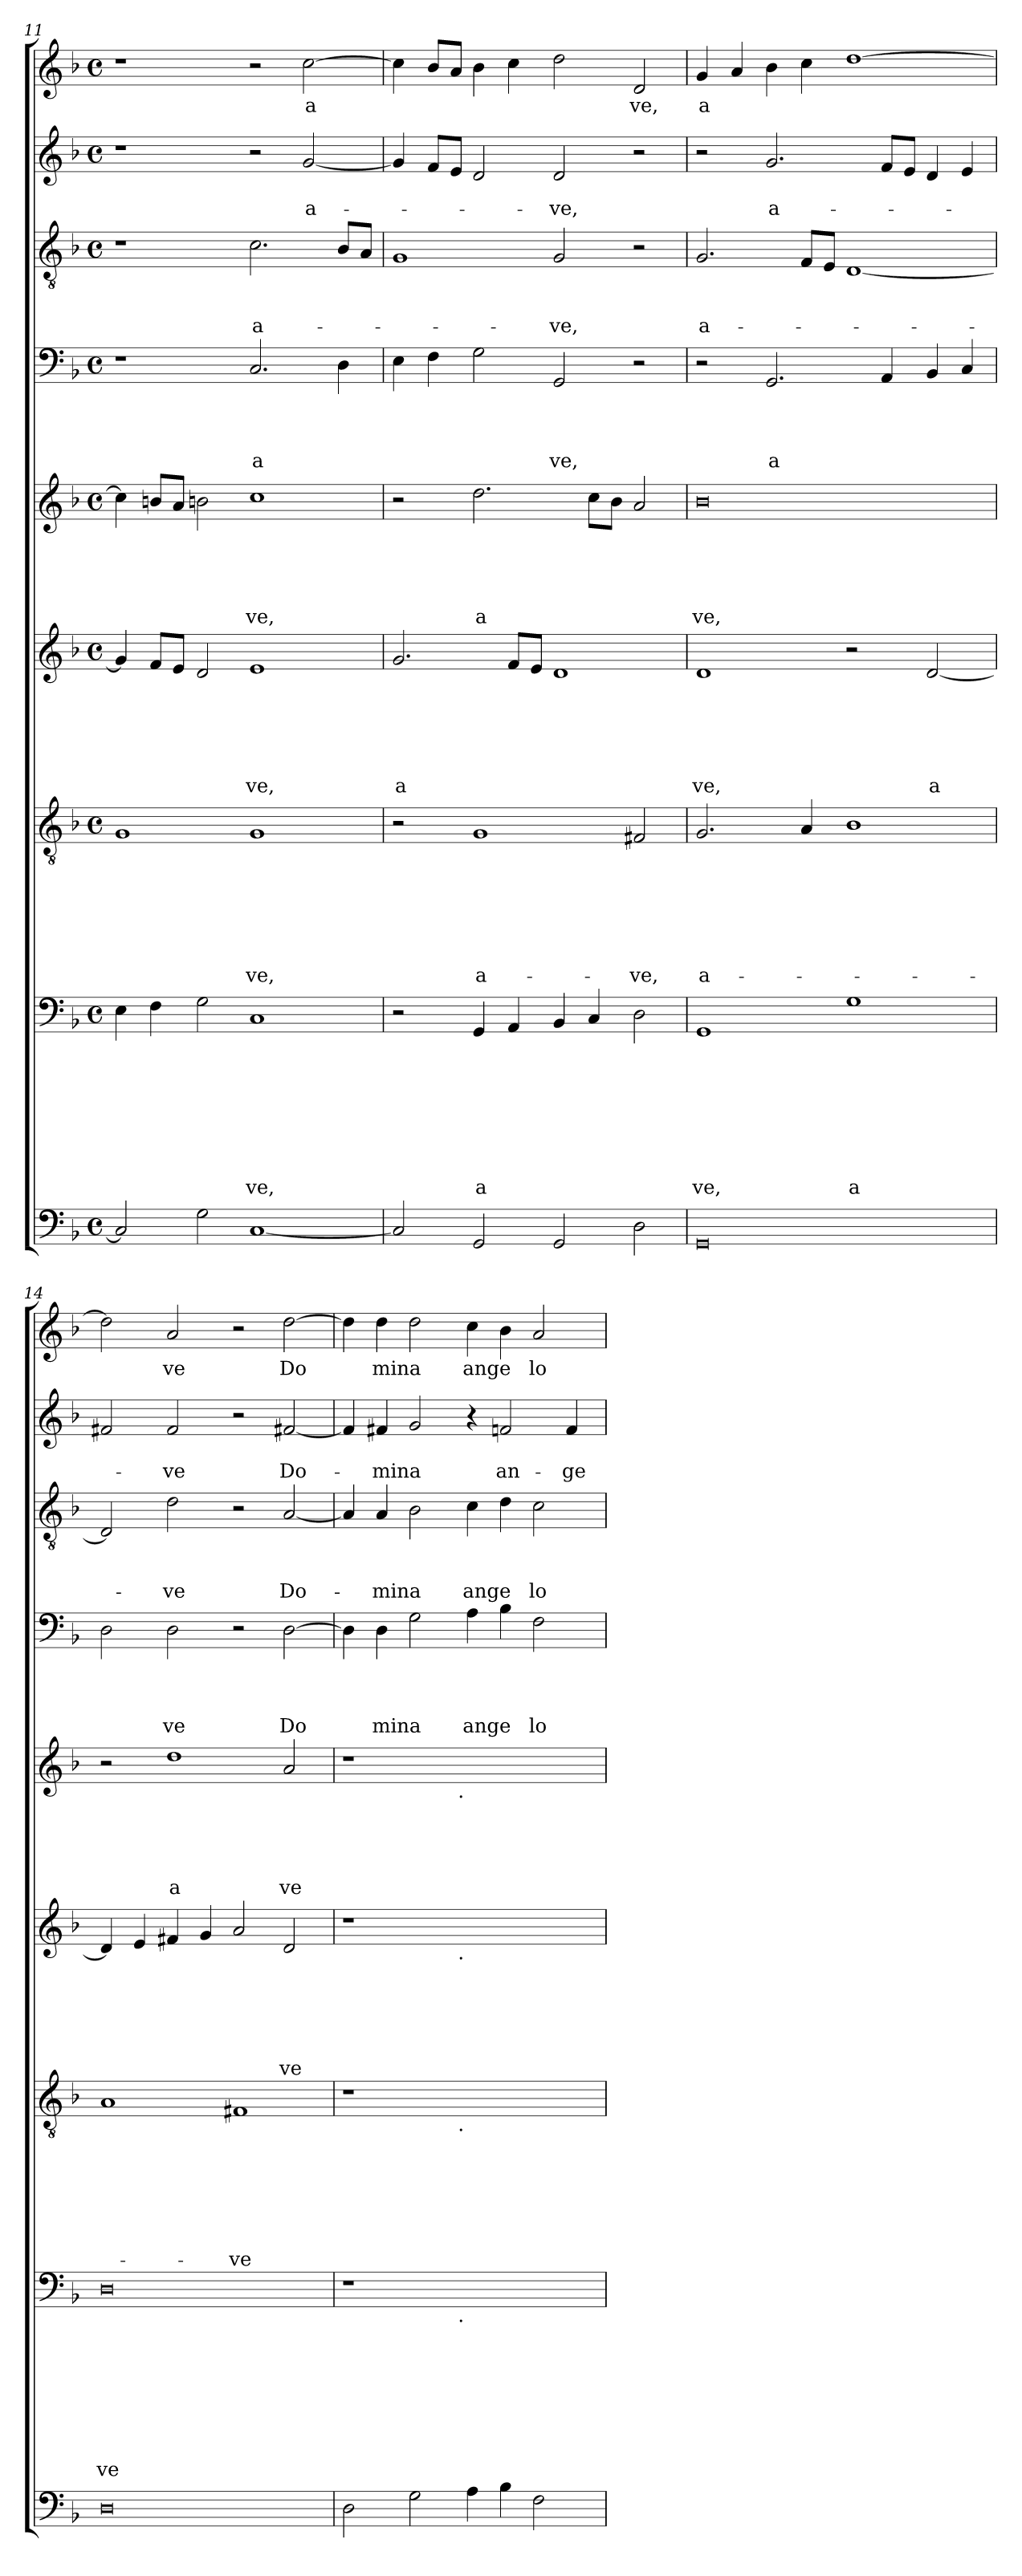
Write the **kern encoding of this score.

**kern	**kern	**text	**text	**text	**text	**text	**text	**text	**text	**kern	**text	**text	**text	**text	**text	**text	**text	**kern	**text	**text	**text	**text	**text	**text	**kern	**text	**text	**text	**text	**text	**kern	**text	**text	**text	**text	**kern	**text	**text	**text	**kern	**text	**text	**kern	**text
*part9	*part8	*part8	*part8	*part8	*part8	*part8	*part8	*part8	*part8	*part7	*part7	*part7	*part7	*part7	*part7	*part7	*part7	*part6	*part6	*part6	*part6	*part6	*part6	*part6	*part5	*part5	*part5	*part5	*part5	*part5	*part4	*part4	*part4	*part4	*part4	*part3	*part3	*part3	*part3	*part2	*part2	*part2	*part1	*part1
*staff9	*staff8	*staff8	*staff8	*staff8	*staff8	*staff8	*staff8	*staff8	*staff8	*staff7	*staff7	*staff7	*staff7	*staff7	*staff7	*staff7	*staff7	*staff6	*staff6	*staff6	*staff6	*staff6	*staff6	*staff6	*staff5	*staff5	*staff5	*staff5	*staff5	*staff5	*staff4	*staff4	*staff4	*staff4	*staff4	*staff3	*staff3	*staff3	*staff3	*staff2	*staff2	*staff2	*staff1	*staff1
!!LO:PB:g=z
*clefF4	*clefF4	*	*	*	*	*	*	*	*	*clefGv2	*	*	*	*	*	*	*	*clefG2	*	*	*	*	*	*	*clefG2	*	*	*	*	*	*clefF4	*	*	*	*	*clefGv2	*	*	*	*clefG2	*	*	*clefG2	*
*	*ITrd-3c-5	*	*	*	*	*	*	*	*	*ITrd-3c-5	*	*	*	*	*	*	*	*ITrd-3c-5	*	*	*	*	*	*	*ITrd-3c-5	*	*	*	*	*	*ITrd-3c-5	*	*	*	*	*ITrd-3c-5	*	*	*	*ITrd-3c-5	*	*	*ITrd-3c-5	*
*k[b-]	*k[b-e-]	*	*	*	*	*	*	*	*	*k[b-e-]	*	*	*	*	*	*	*	*k[b-e-]	*	*	*	*	*	*	*k[b-e-]	*	*	*	*	*	*k[b-e-]	*	*	*	*	*k[b-e-]	*	*	*	*k[b-e-]	*	*	*k[b-e-]	*
*F:	*B-:	*	*	*	*	*	*	*	*	*B-:	*	*	*	*	*	*	*	*B-:	*	*	*	*	*	*	*B-:	*	*	*	*	*	*B-:	*	*	*	*	*B-:	*	*	*	*B-:	*	*	*B-:	*
*M4/4	*M4/4	*	*	*	*	*	*	*	*	*M4/4	*	*	*	*	*	*	*	*M4/4	*	*	*	*	*	*	*M4/4	*	*	*	*	*	*M4/4	*	*	*	*	*M4/4	*	*	*	*M4/4	*	*	*M4/4	*
*met(c)	*met(c)	*	*	*	*	*	*	*	*	*met(c)	*	*	*	*	*	*	*	*met(c)	*	*	*	*	*	*	*met(c)	*	*	*	*	*	*met(c)	*	*	*	*	*met(c)	*	*	*	*met(c)	*	*	*met(c)	*
=11	=11	=11	=11	=11	=11	=11	=11	=11	=11	=11	=11	=11	=11	=11	=11	=11	=11	=11	=11	=11	=11	=11	=11	=11	=11	=11	=11	=11	=11	=11	=11	=11	=11	=11	=11	=11	=11	=11	=11	=11	=11	=11	=11	=11
2C/]	4A\	.	.	.	.	.	.	.	.	1c	.	.	.	.	.	.	.	4cc/]	.	.	.	.	.	.	4ff\]	.	.	.	.	.	1r	.	.	.	.	1r	.	.	.	1r	.	.	1r	.
.	4B-\	.	.	.	.	.	.	.	.	.	.	.	.	.	.	.	.	8b-/L	.	.	.	.	.	.	8een/L	.	.	.	.	.	.	.	.	.	.	.	.	.	.	.	.	.	.	.
.	.	.	.	.	.	.	.	.	.	.	.	.	.	.	.	.	.	8a/J	.	.	.	.	.	.	8dd/J	.	.	.	.	.	.	.	.	.	.	.	.	.	.	.	.	.	.	.
2G\	2c\	.	.	.	.	.	.	.	.	.	.	.	.	.	.	.	.	2g/	.	.	.	.	.	.	2een\	.	.	.	.	.	.	.	.	.	.	.	.	.	.	.	.	.	.	.
!	!	!	!	!	!	!	!	!	!LO:LY:b	!	!	!	!	!	!	!	!LO:LY:b	!	!	!	!	!	!	!LO:LY:b	!	!	!	!	!	!LO:LY:b	!	!	!	!	!LO:LY:b	!	!	!	!LO:LY:b	!	!	!	!	!
[<1C	1F	.	.	.	.	.	.	.	ve,	1c	.	.	.	.	.	.	-ve,	1a	.	.	.	.	.	-ve,	1ff	.	.	.	.	ve,	2.F/	.	.	.	a	2.f\	.	.	a-	2r	.	.	2r	.
!	!	!	!	!	!	!	!	!	!	!	!	!	!	!	!	!	!	!	!	!	!	!	!	!	!	!	!	!	!	!	!	!	!	!	!	!	!	!	!	!	!	!LO:LY:b	!	!LO:LY:b
.	.	.	.	.	.	.	.	.	.	.	.	.	.	.	.	.	.	.	.	.	.	.	.	.	.	.	.	.	.	.	.	.	.	.	.	.	.	.	.	[<2cc/	.	a-	[>2ff\	a
.	.	.	.	.	.	.	.	.	.	.	.	.	.	.	.	.	.	.	.	.	.	.	.	.	.	.	.	.	.	.	4G\	.	.	.	.	8e-/L	.	.	.	.	.	.	.	.
.	.	.	.	.	.	.	.	.	.	.	.	.	.	.	.	.	.	.	.	.	.	.	.	.	.	.	.	.	.	.	.	.	.	.	.	8d/J	.	.	.	.	.	.	.	.
=12	=12	=12	=12	=12	=12	=12	=12	=12	=12	=12	=12	=12	=12	=12	=12	=12	=12	=12	=12	=12	=12	=12	=12	=12	=12	=12	=12	=12	=12	=12	=12	=12	=12	=12	=12	=12	=12	=12	=12	=12	=12	=12	=12	=12
!	!	!	!	!	!	!	!	!	!	!	!	!	!	!	!	!	!	!	!	!	!	!	!	!LO:LY:b	!	!	!	!	!	!	!	!	!	!	!	!	!	!	!	!	!	!	!	!
2C/]	2r	.	.	.	.	.	.	.	.	2r	.	.	.	.	.	.	.	2.cc/	.	.	.	.	.	a	2r	.	.	.	.	.	4A\	.	.	.	.	1c	.	.	.	4cc/]	.	.	4ff\]	.
.	.	.	.	.	.	.	.	.	.	.	.	.	.	.	.	.	.	.	.	.	.	.	.	.	.	.	.	.	.	.	4B-\	.	.	.	.	.	.	.	.	8b-/L	.	.	8ee-/L	.
.	.	.	.	.	.	.	.	.	.	.	.	.	.	.	.	.	.	.	.	.	.	.	.	.	.	.	.	.	.	.	.	.	.	.	.	.	.	.	.	8a/J	.	.	8dd/J	.
!	!	!	!	!	!	!	!	!	!LO:LY:b	!	!	!	!	!	!	!	!LO:LY:b	!	!	!	!	!	!	!	!	!	!	!	!	!LO:LY:b	!	!	!	!	!	!	!	!	!	!	!	!	!	!
2GG/	4C/	.	.	.	.	.	.	.	a	1c	.	.	.	.	.	.	a-	.	.	.	.	.	.	.	2.gg\	.	.	.	.	a	2c\	.	.	.	.	.	.	.	.	2g/	.	.	4ee-\	.
.	4D/	.	.	.	.	.	.	.	.	.	.	.	.	.	.	.	.	8b-/L	.	.	.	.	.	.	.	.	.	.	.	.	.	.	.	.	.	.	.	.	.	.	.	.	4ff\	.
.	.	.	.	.	.	.	.	.	.	.	.	.	.	.	.	.	.	8a/J	.	.	.	.	.	.	.	.	.	.	.	.	.	.	.	.	.	.	.	.	.	.	.	.	.	.
!	!	!	!	!	!	!	!	!	!	!	!	!	!	!	!	!	!	!	!	!	!	!	!	!	!	!	!	!	!	!	!	!	!	!	!LO:LY:b	!	!	!	!LO:LY:b	!	!	!LO:LY:b	!	!
2GG/	4E-/	.	.	.	.	.	.	.	.	.	.	.	.	.	.	.	.	1g	.	.	.	.	.	.	.	.	.	.	.	.	2C/	.	.	.	ve,	2c/	.	.	-ve,	2g/	.	-ve,	2gg\	.
.	4F/	.	.	.	.	.	.	.	.	.	.	.	.	.	.	.	.	.	.	.	.	.	.	.	8ff\L	.	.	.	.	.	.	.	.	.	.	.	.	.	.	.	.	.	.	.
.	.	.	.	.	.	.	.	.	.	.	.	.	.	.	.	.	.	.	.	.	.	.	.	.	8ee-\J	.	.	.	.	.	.	.	.	.	.	.	.	.	.	.	.	.	.	.
!	!	!	!	!	!	!	!	!	!	!	!	!	!	!	!	!	!LO:LY:b	!	!	!	!	!	!	!	!	!	!	!	!	!	!	!	!	!	!	!	!	!	!	!	!	!	!	!LO:LY:b
2D\	2G\	.	.	.	.	.	.	.	.	2Bn/	.	.	.	.	.	.	-ve,	.	.	.	.	.	.	.	2dd/	.	.	.	.	.	2r	.	.	.	.	2r	.	.	.	2r	.	.	2g/	ve,
=13	=13	=13	=13	=13	=13	=13	=13	=13	=13	=13	=13	=13	=13	=13	=13	=13	=13	=13	=13	=13	=13	=13	=13	=13	=13	=13	=13	=13	=13	=13	=13	=13	=13	=13	=13	=13	=13	=13	=13	=13	=13	=13	=13	=13
!	!	!	!	!	!	!	!	!	!LO:LY:b	!	!	!	!	!	!	!	!LO:LY:b	!	!	!	!	!	!	!LO:LY:b	!	!	!	!	!	!LO:LY:b	!	!	!	!	!	!	!	!	!LO:LY:b	!	!	!	!	!LO:LY:b
0GG	1C	.	.	.	.	.	.	.	ve,	2.c/	.	.	.	.	.	.	a-	1g	.	.	.	.	.	ve,	0ee-	.	.	.	.	ve,	2r	.	.	.	.	2.c/	.	.	a-	2r	.	.	4cc/	a
.	.	.	.	.	.	.	.	.	.	.	.	.	.	.	.	.	.	.	.	.	.	.	.	.	.	.	.	.	.	.	.	.	.	.	.	.	.	.	.	.	.	.	4dd/	.
!	!	!	!	!	!	!	!	!	!	!	!	!	!	!	!	!	!	!	!	!	!	!	!	!	!	!	!	!	!	!	!	!	!	!	!LO:LY:b	!	!	!	!	!	!	!LO:LY:b	!	!
.	.	.	.	.	.	.	.	.	.	.	.	.	.	.	.	.	.	.	.	.	.	.	.	.	.	.	.	.	.	.	2.C/	.	.	.	a	.	.	.	.	2.cc/	.	a-	4ee-\	.
.	.	.	.	.	.	.	.	.	.	4d/	.	.	.	.	.	.	.	.	.	.	.	.	.	.	.	.	.	.	.	.	.	.	.	.	.	8B-/L	.	.	.	.	.	.	4ff\	.
.	.	.	.	.	.	.	.	.	.	.	.	.	.	.	.	.	.	.	.	.	.	.	.	.	.	.	.	.	.	.	.	.	.	.	.	8A/J	.	.	.	.	.	.	.	.
!	!	!	!	!	!	!	!	!	!LO:LY:b	!	!	!	!	!	!	!	!	!	!	!	!	!	!	!	!	!	!	!	!	!	!	!	!	!	!	!	!	!	!	!	!	!	!	!
.	1c	.	.	.	.	.	.	.	a	1e-	.	.	.	.	.	.	.	2r	.	.	.	.	.	.	.	.	.	.	.	.	.	.	.	.	.	[<1G	.	.	.	.	.	.	[>1gg	.
.	.	.	.	.	.	.	.	.	.	.	.	.	.	.	.	.	.	.	.	.	.	.	.	.	.	.	.	.	.	.	4D/	.	.	.	.	.	.	.	.	8b-/L	.	.	.	.
.	.	.	.	.	.	.	.	.	.	.	.	.	.	.	.	.	.	.	.	.	.	.	.	.	.	.	.	.	.	.	.	.	.	.	.	.	.	.	.	8a/J	.	.	.	.
!	!	!	!	!	!	!	!	!	!	!	!	!	!	!	!	!	!	!	!	!	!	!	!	!LO:LY:b	!	!	!	!	!	!	!	!	!	!	!	!	!	!	!	!	!	!	!	!
.	.	.	.	.	.	.	.	.	.	.	.	.	.	.	.	.	.	[<2g/	.	.	.	.	.	a	.	.	.	.	.	.	4E-/	.	.	.	.	.	.	.	.	4g/	.	.	.	.
.	.	.	.	.	.	.	.	.	.	.	.	.	.	.	.	.	.	.	.	.	.	.	.	.	.	.	.	.	.	.	4F/	.	.	.	.	.	.	.	.	4a/	.	.	.	.
=14	=14	=14	=14	=14	=14	=14	=14	=14	=14	=14	=14	=14	=14	=14	=14	=14	=14	=14	=14	=14	=14	=14	=14	=14	=14	=14	=14	=14	=14	=14	=14	=14	=14	=14	=14	=14	=14	=14	=14	=14	=14	=14	=14	=14
!	!	!	!	!	!	!	!	!	!LO:LY:b	!	!	!	!	!	!	!	!	!	!	!	!	!	!	!	!	!	!	!	!	!	!	!	!	!	!	!	!	!	!	!	!	!	!	!
0D	0G	.	.	.	.	.	.	.	ve	1d	.	.	.	.	.	.	.	4g/]	.	.	.	.	.	.	2r	.	.	.	.	.	2G\	.	.	.	.	2G/]	.	.	.	2bn/	.	.	2gg\]	.
.	.	.	.	.	.	.	.	.	.	.	.	.	.	.	.	.	.	4a/	.	.	.	.	.	.	.	.	.	.	.	.	.	.	.	.	.	.	.	.	.	.	.	.	.	.
!	!	!	!	!	!	!	!	!	!	!	!	!	!	!	!	!	!	!	!	!	!	!	!	!	!	!	!	!	!	!LO:LY:b	!	!	!	!	!LO:LY:b	!	!	!	!LO:LY:b	!	!	!LO:LY:b	!	!LO:LY:b
.	.	.	.	.	.	.	.	.	.	.	.	.	.	.	.	.	.	4bn/	.	.	.	.	.	.	1gg	.	.	.	.	a	2G\	.	.	.	ve	2g\	.	.	-ve	2b/	.	-ve	2dd/	ve
.	.	.	.	.	.	.	.	.	.	.	.	.	.	.	.	.	.	4cc/	.	.	.	.	.	.	.	.	.	.	.	.	.	.	.	.	.	.	.	.	.	.	.	.	.	.
!	!	!	!	!	!	!	!	!	!	!	!	!	!	!	!	!	!LO:LY:b	!	!	!	!	!	!	!	!	!	!	!	!	!	!	!	!	!	!	!	!	!	!	!	!	!	!	!
.	.	.	.	.	.	.	.	.	.	1Bn	.	.	.	.	.	.	-ve	2dd/	.	.	.	.	.	.	.	.	.	.	.	.	2r	.	.	.	.	2r	.	.	.	2r	.	.	2r	.
!	!	!	!	!	!	!	!	!	!	!	!	!	!	!	!	!	!	!	!	!	!	!	!	!LO:LY:b	!	!	!	!	!	!LO:LY:b	!	!	!	!	!LO:LY:b	!	!	!	!LO:LY:b	!	!	!LO:LY:b	!	!LO:LY:b
.	.	.	.	.	.	.	.	.	.	.	.	.	.	.	.	.	.	2g/	.	.	.	.	.	ve	2dd/	.	.	.	.	ve	[>2G\	.	.	.	Do	[<2d/	.	.	Do-	[<2bn/	.	Do-	[>2gg\	Do
=15	=15	=15	=15	=15	=15	=15	=15	=15	=15	=15	=15	=15	=15	=15	=15	=15	=15	=15	=15	=15	=15	=15	=15	=15	=15	=15	=15	=15	=15	=15	=15	=15	=15	=15	=15	=15	=15	=15	=15	=15	=15	=15	=15	=15
*	*^	*	*	*	*	*	*	*	*	*^	*	*	*	*	*	*	*	*^	*	*	*	*	*	*	*^	*	*	*	*	*	*	*	*	*	*	*	*	*	*	*	*	*	*	*
2D\	1r	2ryy	.	.	.	.	.	.	.	.	1r	2ryy	.	.	.	.	.	.	.	1r	2ryy	.	.	.	.	.	.	1r	2ryy	.	.	.	.	.	4G\]	.	.	.	.	4d/]	.	.	.	4b/]	.	.	4gg\]	.
!	!	!	!	!	!	!	!	!	!	!	!	!	!	!	!	!	!	!	!	!	!	!	!	!	!	!	!	!	!	!	!	!	!	!	!	!	!	!	!LO:LY:b	!	!	!	!LO:LY:b	!	!	!LO:LY:b	!	!LO:LY:b
.	.	.	.	.	.	.	.	.	.	.	.	.	.	.	.	.	.	.	.	.	.	.	.	.	.	.	.	.	.	.	.	.	.	.	4G\	.	.	.	mina	4d/	.	.	-mina	4bn/	.	-mina	4gg\	mina
2G\	.	4...ryy	.	.	.	.	.	.	.	.	.	4...ryy	.	.	.	.	.	.	.	.	4...ryy	.	.	.	.	.	.	.	4...ryy	.	.	.	.	.	2c\	.	.	.	.	2e-\	.	.	.	2cc/	.	.	2gg\	.
!	!	!	!	!	!	!	!	!	!	!	!	!	!	!	!	!	!	!	!	!	!	!	!	!	!	!	!	!	!LO:TX:b:t=.	!	!	!	!	!	!	!	!	!	!	!	!	!	!	!	!	!	!	!
!	!	!	!	!	!	!	!	!	!	!	!	!	!	!	!	!	!	!	!	!	!LO:TX:b:t=.	!	!	!	!	!	!	!	!	!	!	!	!	!	!	!	!	!	!	!	!	!	!	!	!	!	!	!
!	!	!	!	!	!	!	!	!	!	!	!	!LO:TX:b:t=.	!	!	!	!	!	!	!	!	!	!	!	!	!	!	!	!	!	!	!	!	!	!	!	!	!	!	!	!	!	!	!	!	!	!	!	!
!	!	!LO:TX:b:t=.	!	!	!	!	!	!	!	!	!	!	!	!	!	!	!	!	!	!	!	!	!	!	!	!	!	!	!	!	!	!	!	!	!	!	!	!	!	!	!	!	!	!	!	!	!	!
.	.	1ryy	.	.	.	.	.	.	.	.	.	1ryy	.	.	.	.	.	.	.	.	1ryy	.	.	.	.	.	.	.	1ryy	.	.	.	.	.	.	.	.	.	.	.	.	.	.	.	.	.	.	.
!	!	!	!	!	!	!	!	!	!	!	!	!	!	!	!	!	!	!	!	!	!	!	!	!	!	!	!	!	!	!	!	!	!	!	!	!	!	!	!LO:LY:b	!	!	!	!LO:LY:b	!	!	!	!	!LO:LY:b
4A\	1ryy	.	.	.	.	.	.	.	.	.	1ryy	.	.	.	.	.	.	.	.	1ryy	.	.	.	.	.	.	.	1ryy	.	.	.	.	.	.	4d\	.	.	.	ange	4f\	.	.	ange	4r	.	.	4ff\	ange
!	!	!	!	!	!	!	!	!	!	!	!	!	!	!	!	!	!	!	!	!	!	!	!	!	!	!	!	!	!	!	!	!	!	!	!	!	!	!	!	!	!	!	!	!	!	!LO:LY:b	!	!
4B-\	.	.	.	.	.	.	.	.	.	.	.	.	.	.	.	.	.	.	.	.	.	.	.	.	.	.	.	.	.	.	.	.	.	.	4e-\	.	.	.	.	4g\	.	.	.	2b-X/	.	an-	4ee-\	.
!	!	!	!	!	!	!	!	!	!	!	!	!	!	!	!	!	!	!	!	!	!	!	!	!	!	!	!	!	!	!	!	!	!	!	!	!	!	!	!LO:LY:b	!	!	!	!LO:LY:b	!	!	!	!	!LO:LY:b
2F\	.	.	.	.	.	.	.	.	.	.	.	.	.	.	.	.	.	.	.	.	.	.	.	.	.	.	.	.	.	.	.	.	.	.	2B-\	.	.	.	lo	2f\	.	.	lo-	.	.	.	2dd/	lo
!	!	!	!	!	!	!	!	!	!	!	!	!	!	!	!	!	!	!	!	!	!	!	!	!	!	!	!	!	!	!	!	!	!	!	!	!	!	!	!	!	!	!	!	!	!	!LO:LY:b	!	!
.	.	.	.	.	.	.	.	.	.	.	.	.	.	.	.	.	.	.	.	.	.	.	.	.	.	.	.	.	.	.	.	.	.	.	.	.	.	.	.	.	.	.	.	4b-/	.	-ge-	.	.
.	.	32ryy	.	.	.	.	.	.	.	.	.	32ryy	.	.	.	.	.	.	.	.	32ryy	.	.	.	.	.	.	.	32ryy	.	.	.	.	.	.	.	.	.	.	.	.	.	.	.	.	.	.	.
*	*v	*v	*	*	*	*	*	*	*	*	*	*	*	*	*	*	*	*	*	*v	*v	*	*	*	*	*	*	*v	*v	*	*	*	*	*	*	*	*	*	*	*	*	*	*	*	*	*	*	*
*	*	*	*	*	*	*	*	*	*	*v	*v	*	*	*	*	*	*	*	*	*	*	*	*	*	*	*	*	*	*	*	*	*	*	*	*	*	*	*	*	*	*	*	*	*	*
=	=	=	=	=	=	=	=	=	=	=	=	=	=	=	=	=	=	=	=	=	=	=	=	=	=	=	=	=	=	=	=	=	=	=	=	=	=	=	=	=	=	=	=	=
*-	*-	*-	*-	*-	*-	*-	*-	*-	*-	*-	*-	*-	*-	*-	*-	*-	*-	*-	*-	*-	*-	*-	*-	*-	*-	*-	*-	*-	*-	*-	*-	*-	*-	*-	*-	*-	*-	*-	*-	*-	*-	*-	*-	*-
